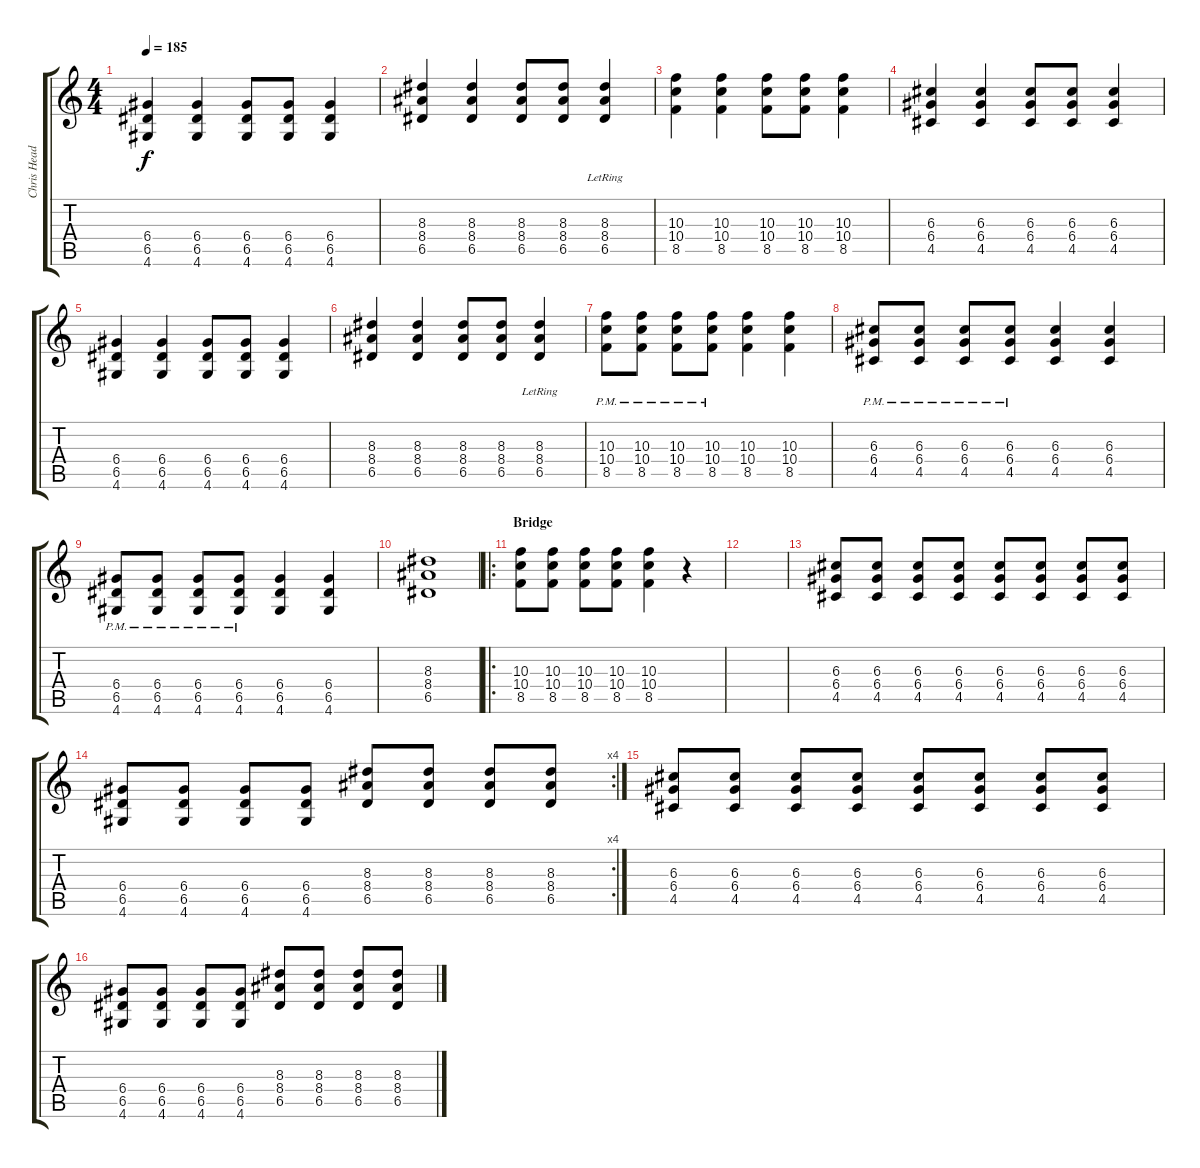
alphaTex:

\track ("Chris Head" "Chris Head") {instrument distortionguitar}
\staff {score tabs}
\tuning (E4 B3 G3 D3 A2 E2) {hide}
\ts (4 4)
\tempo 185
\clef g2
\ks c
(6.4 6.5 4.6).4{dy f} (6.4 6.5 4.6).4 (6.4 6.5 4.6).8 (6.4 6.5 4.6).8 (6.4 6.5 4.6).4 |
(8.3 8.4 6.5).4 (8.3 8.4 6.5).4 (8.3 8.4 6.5).8 (8.3 8.4 6.5).8 (8.3 8.4{lr} 6.5{lr}).4 |
(10.3 10.4 8.5).4 (10.3 10.4 8.5).4 (10.3 10.4 8.5).8 (10.3 10.4 8.5).8 (10.3 10.4 8.5).4 |
(6.3 6.4 4.5).4 (6.3 6.4 4.5).4 (6.3 6.4 4.5).8 (6.3 6.4 4.5).8 (6.3 6.4 4.5).4 |
(6.4 6.5 4.6).4 (6.4 6.5 4.6).4 (6.4 6.5 4.6).8 (6.4 6.5 4.6).8 (6.4 6.5 4.6).4 |
(8.3 8.4 6.5).4 (8.3 8.4 6.5).4 (8.3 8.4 6.5).8 (8.3 8.4 6.5).8 (8.3 8.4{lr} 6.5{lr}).4 |
(10.3{pm} 10.4{pm} 8.5{pm}).8 (10.3{pm} 10.4{pm} 8.5{pm}).8 (10.3{pm} 10.4{pm} 8.5{pm}).8 (10.3{pm} 10.4{pm} 8.5{pm}).8 (10.3 10.4 8.5).4 (10.3 10.4 8.5).4 |
(6.3{pm} 6.4{pm} 4.5{pm}).8 (6.3{pm} 6.4{pm} 4.5{pm}).8 (6.3{pm} 6.4{pm} 4.5{pm}).8 (6.3{pm} 6.4{pm} 4.5{pm}).8 (6.3 6.4 4.5).4 (6.3 6.4 4.5).4 |
(6.4{pm} 6.5{pm} 4.6{pm}).8 (6.4{pm} 6.5{pm} 4.6{pm}).8 (6.4{pm} 6.5{pm} 4.6{pm}).8 (6.4{pm} 6.5{pm} 4.6{pm}).8 (6.4 6.5 4.6).4 (6.4 6.5 4.6).4 |
(8.3 8.4 6.5).1 |
\ro
\section ("" "Bridge")
(10.3 10.4 8.5).8 (10.3 10.4 8.5).8 (10.3 10.4 8.5).8 (10.3 10.4 8.5).8 (10.3 10.4 8.5).4 r.4 |
|
(6.3 6.4 4.5).8 (6.3 6.4 4.5).8 (6.3 6.4 4.5).8 (6.3 6.4 4.5).8 (6.3 6.4 4.5).8 (6.3 6.4 4.5).8 (6.3 6.4 4.5).8 (6.3 6.4 4.5).8 |
\rc 4
(6.4 6.5 4.6).8 (6.4 6.5 4.6).8 (6.4 6.5 4.6).8 (6.4 6.5 4.6).8 (8.3 8.4 6.5).8 (8.3 8.4 6.5).8 (8.3 8.4 6.5).8 (8.3 8.4 6.5).8 |
(6.3 6.4 4.5).8 (6.3 6.4 4.5).8 (6.3 6.4 4.5).8 (6.3 6.4 4.5).8 (6.3 6.4 4.5).8 (6.3 6.4 4.5).8 (6.3 6.4 4.5).8 (6.3 6.4 4.5).8 |
(6.4 6.5 4.6).8 (6.4 6.5 4.6).8 (6.4 6.5 4.6).8 (6.4 6.5 4.6).8 (8.3 8.4 6.5).8 (8.3 8.4 6.5).8 (8.3 8.4 6.5).8 (8.3 8.4 6.5).8
